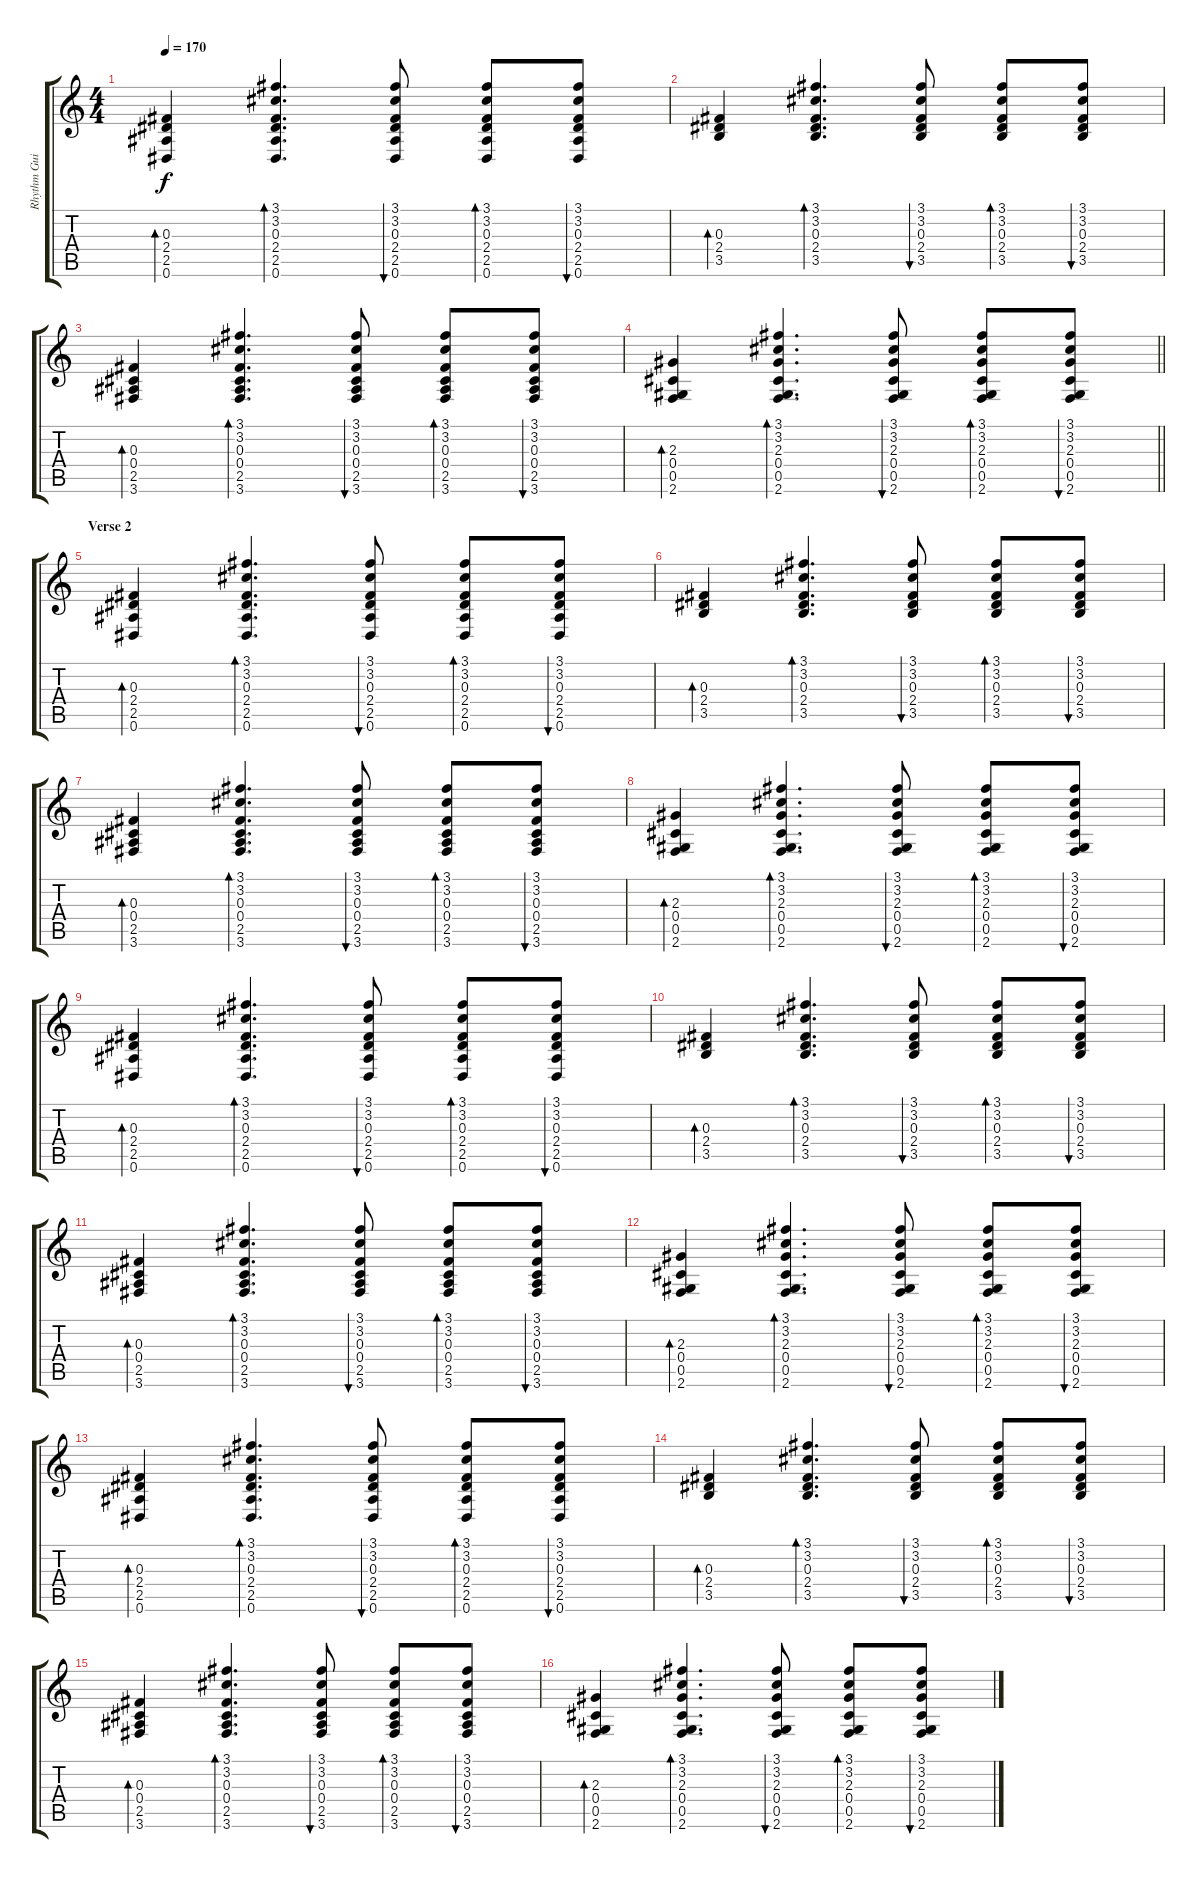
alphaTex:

\track ("Rhythm Guitar" "Rhythm Gui") {instrument acousticguitarsteel}
\staff {score tabs}
\tuning (Eb4 Bb3 Gb3 Db3 Ab2 Eb2) {hide}
\ts (4 4)
\tempo 170
\clef g2
\ks c
(0.3 2.4 2.5 0.6).4{bd 30 dy f} (3.1 3.2 0.3 2.4 2.5 0.6).4{d bd 30} (3.1 3.2 0.3 2.4 2.5 0.6).8{bu 30} (3.1 3.2 0.3 2.4 2.5 0.6).8{bd 30} (3.1 3.2 0.3 2.4 2.5 0.6).8{bu 30} |
(0.3 2.4 3.5).4{bd 30} (3.1 3.2 0.3 2.4 3.5).4{d bd 30} (3.1 3.2 0.3 2.4 3.5).8{bu 30} (3.1 3.2 0.3 2.4 3.5).8{bd 30} (3.1 3.2 0.3 2.4 3.5).8{bu 30} |
(0.3 0.4 2.5 3.6).4{bd 30} (3.1 3.2 0.3 0.4 2.5 3.6).4{d bd 30} (3.1 3.2 0.3 0.4 2.5 3.6).8{bu 30} (3.1 3.2 0.3 0.4 2.5 3.6).8{bd 30} (3.1 3.2 0.3 0.4 2.5 3.6).8{bu 30} |
\barLineRight lightlight
(2.3 0.4 0.5 2.6).4{bd 30} (3.1 3.2 2.3 0.4 0.5 2.6).4{d bd 30} (3.1 3.2 2.3 0.4 0.5 2.6).8{bu 30} (3.1 3.2 2.3 0.4 0.5 2.6).8{bd 30} (3.1 3.2 2.3 0.4 0.5 2.6).8{bu 30} |
\section ("" "Verse 2")
(0.3 2.4 2.5 0.6).4{bd 30} (3.1 3.2 0.3 2.4 2.5 0.6).4{d bd 30} (3.1 3.2 0.3 2.4 2.5 0.6).8{bu 30} (3.1 3.2 0.3 2.4 2.5 0.6).8{bd 30} (3.1 3.2 0.3 2.4 2.5 0.6).8{bu 30} |
(0.3 2.4 3.5).4{bd 30} (3.1 3.2 0.3 2.4 3.5).4{d bd 30} (3.1 3.2 0.3 2.4 3.5).8{bu 30} (3.1 3.2 0.3 2.4 3.5).8{bd 30} (3.1 3.2 0.3 2.4 3.5).8{bu 30} |
(0.3 0.4 2.5 3.6).4{bd 30} (3.1 3.2 0.3 0.4 2.5 3.6).4{d bd 30} (3.1 3.2 0.3 0.4 2.5 3.6).8{bu 30} (3.1 3.2 0.3 0.4 2.5 3.6).8{bd 30} (3.1 3.2 0.3 0.4 2.5 3.6).8{bu 30} |
(2.3 0.4 0.5 2.6).4{bd 30} (3.1 3.2 2.3 0.4 0.5 2.6).4{d bd 30} (3.1 3.2 2.3 0.4 0.5 2.6).8{bu 30} (3.1 3.2 2.3 0.4 0.5 2.6).8{bd 30} (3.1 3.2 2.3 0.4 0.5 2.6).8{bu 30} |
(0.3 2.4 2.5 0.6).4{bd 30} (3.1 3.2 0.3 2.4 2.5 0.6).4{d bd 30} (3.1 3.2 0.3 2.4 2.5 0.6).8{bu 30} (3.1 3.2 0.3 2.4 2.5 0.6).8{bd 30} (3.1 3.2 0.3 2.4 2.5 0.6).8{bu 30} |
(0.3 2.4 3.5).4{bd 30} (3.1 3.2 0.3 2.4 3.5).4{d bd 30} (3.1 3.2 0.3 2.4 3.5).8{bu 30} (3.1 3.2 0.3 2.4 3.5).8{bd 30} (3.1 3.2 0.3 2.4 3.5).8{bu 30} |
(0.3 0.4 2.5 3.6).4{bd 30} (3.1 3.2 0.3 0.4 2.5 3.6).4{d bd 30} (3.1 3.2 0.3 0.4 2.5 3.6).8{bu 30} (3.1 3.2 0.3 0.4 2.5 3.6).8{bd 30} (3.1 3.2 0.3 0.4 2.5 3.6).8{bu 30} |
(2.3 0.4 0.5 2.6).4{bd 30} (3.1 3.2 2.3 0.4 0.5 2.6).4{d bd 30} (3.1 3.2 2.3 0.4 0.5 2.6).8{bu 30} (3.1 3.2 2.3 0.4 0.5 2.6).8{bd 30} (3.1 3.2 2.3 0.4 0.5 2.6).8{bu 30} |
(0.3 2.4 2.5 0.6).4{bd 30} (3.1 3.2 0.3 2.4 2.5 0.6).4{d bd 30} (3.1 3.2 0.3 2.4 2.5 0.6).8{bu 30} (3.1 3.2 0.3 2.4 2.5 0.6).8{bd 30} (3.1 3.2 0.3 2.4 2.5 0.6).8{bu 30} |
(0.3 2.4 3.5).4{bd 30} (3.1 3.2 0.3 2.4 3.5).4{d bd 30} (3.1 3.2 0.3 2.4 3.5).8{bu 30} (3.1 3.2 0.3 2.4 3.5).8{bd 30} (3.1 3.2 0.3 2.4 3.5).8{bu 30} |
(0.3 0.4 2.5 3.6).4{bd 30} (3.1 3.2 0.3 0.4 2.5 3.6).4{d bd 30} (3.1 3.2 0.3 0.4 2.5 3.6).8{bu 30} (3.1 3.2 0.3 0.4 2.5 3.6).8{bd 30} (3.1 3.2 0.3 0.4 2.5 3.6).8{bu 30} |
(2.3 0.4 0.5 2.6).4{bd 30} (3.1 3.2 2.3 0.4 0.5 2.6).4{d bd 30} (3.1 3.2 2.3 0.4 0.5 2.6).8{bu 30} (3.1 3.2 2.3 0.4 0.5 2.6).8{bd 30} (3.1 3.2 2.3 0.4 0.5 2.6).8{bu 30}
